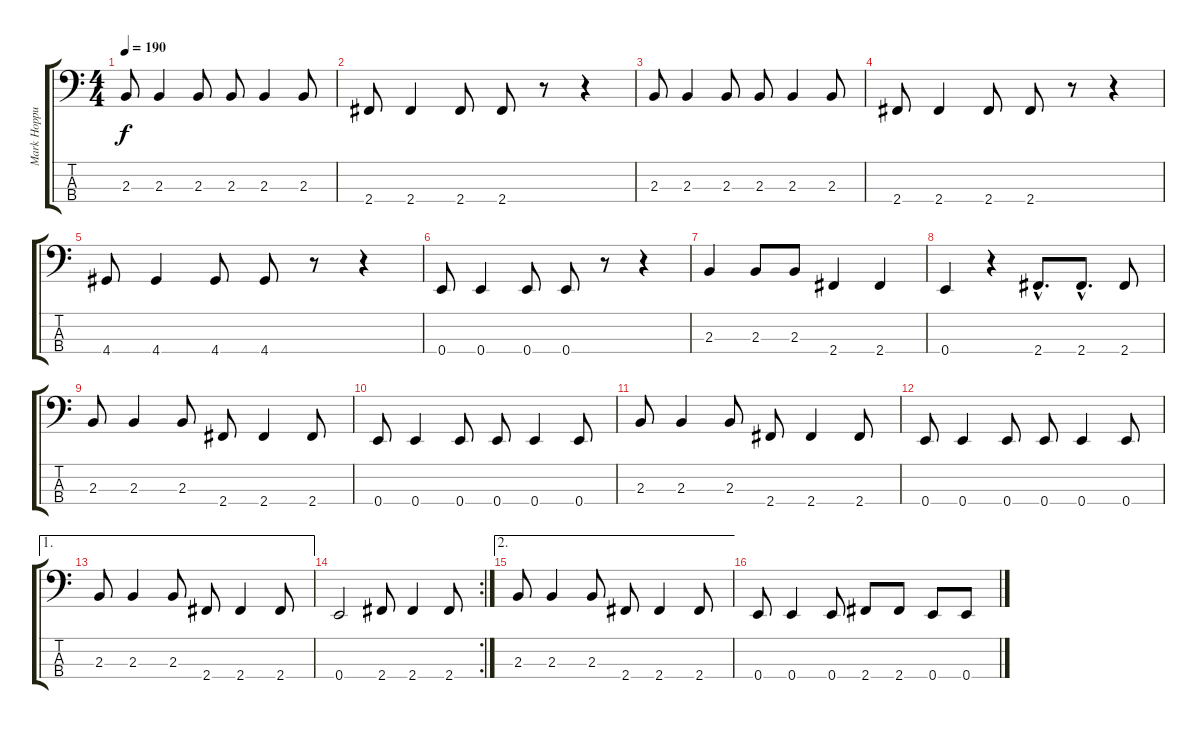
\track ("Mark Hoppus" "Mark Hoppu") {instrument electricbasspick}
\staff {score tabs}
\tuning (G2 D2 A1 E1) {hide}
\ts (4 4)
\tempo 190
\clef f4
\ks c
2.3.8{dy f instrument electricbasspick} 2.3.4 2.3.8 2.3.8 2.3.4 2.3.8 |
2.4.8 2.4.4 2.4.8 2.4.8 r.8 r.4 |
2.3.8 2.3.4 2.3.8 2.3.8 2.3.4 2.3.8 |
2.4.8 2.4.4 2.4.8 2.4.8 r.8 r.4 |
4.4.8 4.4.4 4.4.8 4.4.8 r.8 r.4 |
0.4.8 0.4.4 0.4.8 0.4.8 r.8 r.4 |
2.3.4 2.3.8 2.3.8 2.4.4 2.4.4 |
0.4.4 r.4 2.4{hac}.8{d} 2.4{hac}.8{d} 2.4.8 |
2.3.8 2.3.4 2.3.8 2.4.8 2.4.4 2.4.8 |
0.4.8 0.4.4 0.4.8 0.4.8 0.4.4 0.4.8 |
2.3.8 2.3.4 2.3.8 2.4.8 2.4.4 2.4.8 |
0.4.8 0.4.4 0.4.8 0.4.8 0.4.4 0.4.8 |
\ae 1
2.3.8 2.3.4 2.3.8 2.4.8 2.4.4 2.4.8 |
\rc 2
0.4.2 2.4.8 2.4.4 2.4.8 |
\ae 2
2.3.8 2.3.4 2.3.8 2.4.8 2.4.4 2.4.8 |
0.4.8 0.4.4 0.4.8 2.4.8 2.4.8 0.4.8 0.4.8
